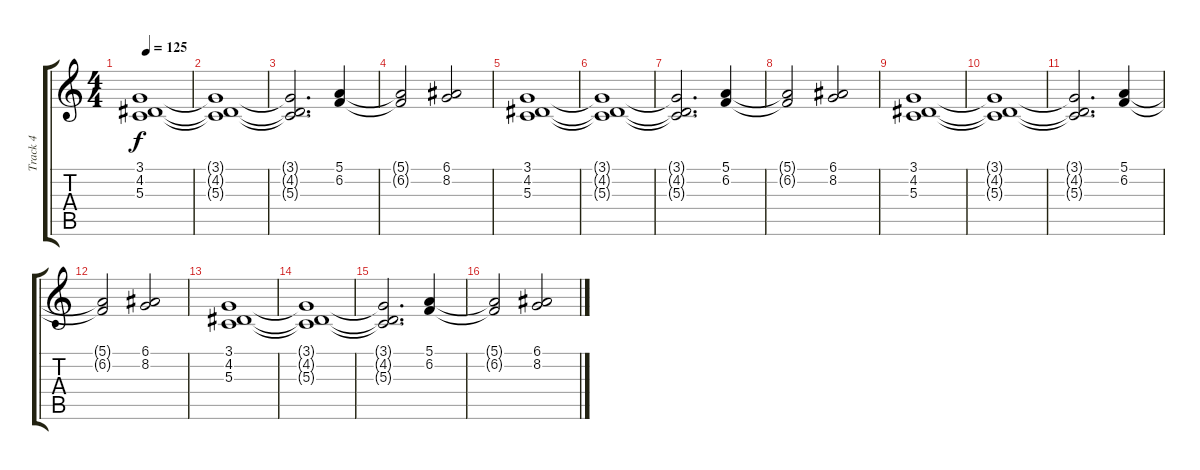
\track ("Track 4" "Track 4") {instrument flute}
\staff {score tabs}
\tuning (E4 B3 G3 D3 A2 E2) {hide}
\ts (4 4)
\tempo 125
\clef g2
\ks c
(3.1 4.2 5.3).1{dy f} |
(3.1{t} 4.2{t} 5.3{t}).1 |
(3.1{t} 4.2{t} 5.3{t}).2{d} (5.1 6.2).4 |
(5.1{t} 6.2{t}).2 (6.1 8.2).2 |
(3.1 4.2 5.3).1 |
(3.1{t} 4.2{t} 5.3{t}).1 |
(3.1{t} 4.2{t} 5.3{t}).2{d} (5.1 6.2).4 |
(5.1{t} 6.2{t}).2 (6.1 8.2).2 |
(3.1 4.2 5.3).1 |
(3.1{t} 4.2{t} 5.3{t}).1 |
(3.1{t} 4.2{t} 5.3{t}).2{d} (5.1 6.2).4 |
(5.1{t} 6.2{t}).2 (6.1 8.2).2 |
(3.1 4.2 5.3).1 |
(3.1{t} 4.2{t} 5.3{t}).1 |
(3.1{t} 4.2{t} 5.3{t}).2{d} (5.1 6.2).4 |
(5.1{t} 6.2{t}).2 (6.1 8.2).2
